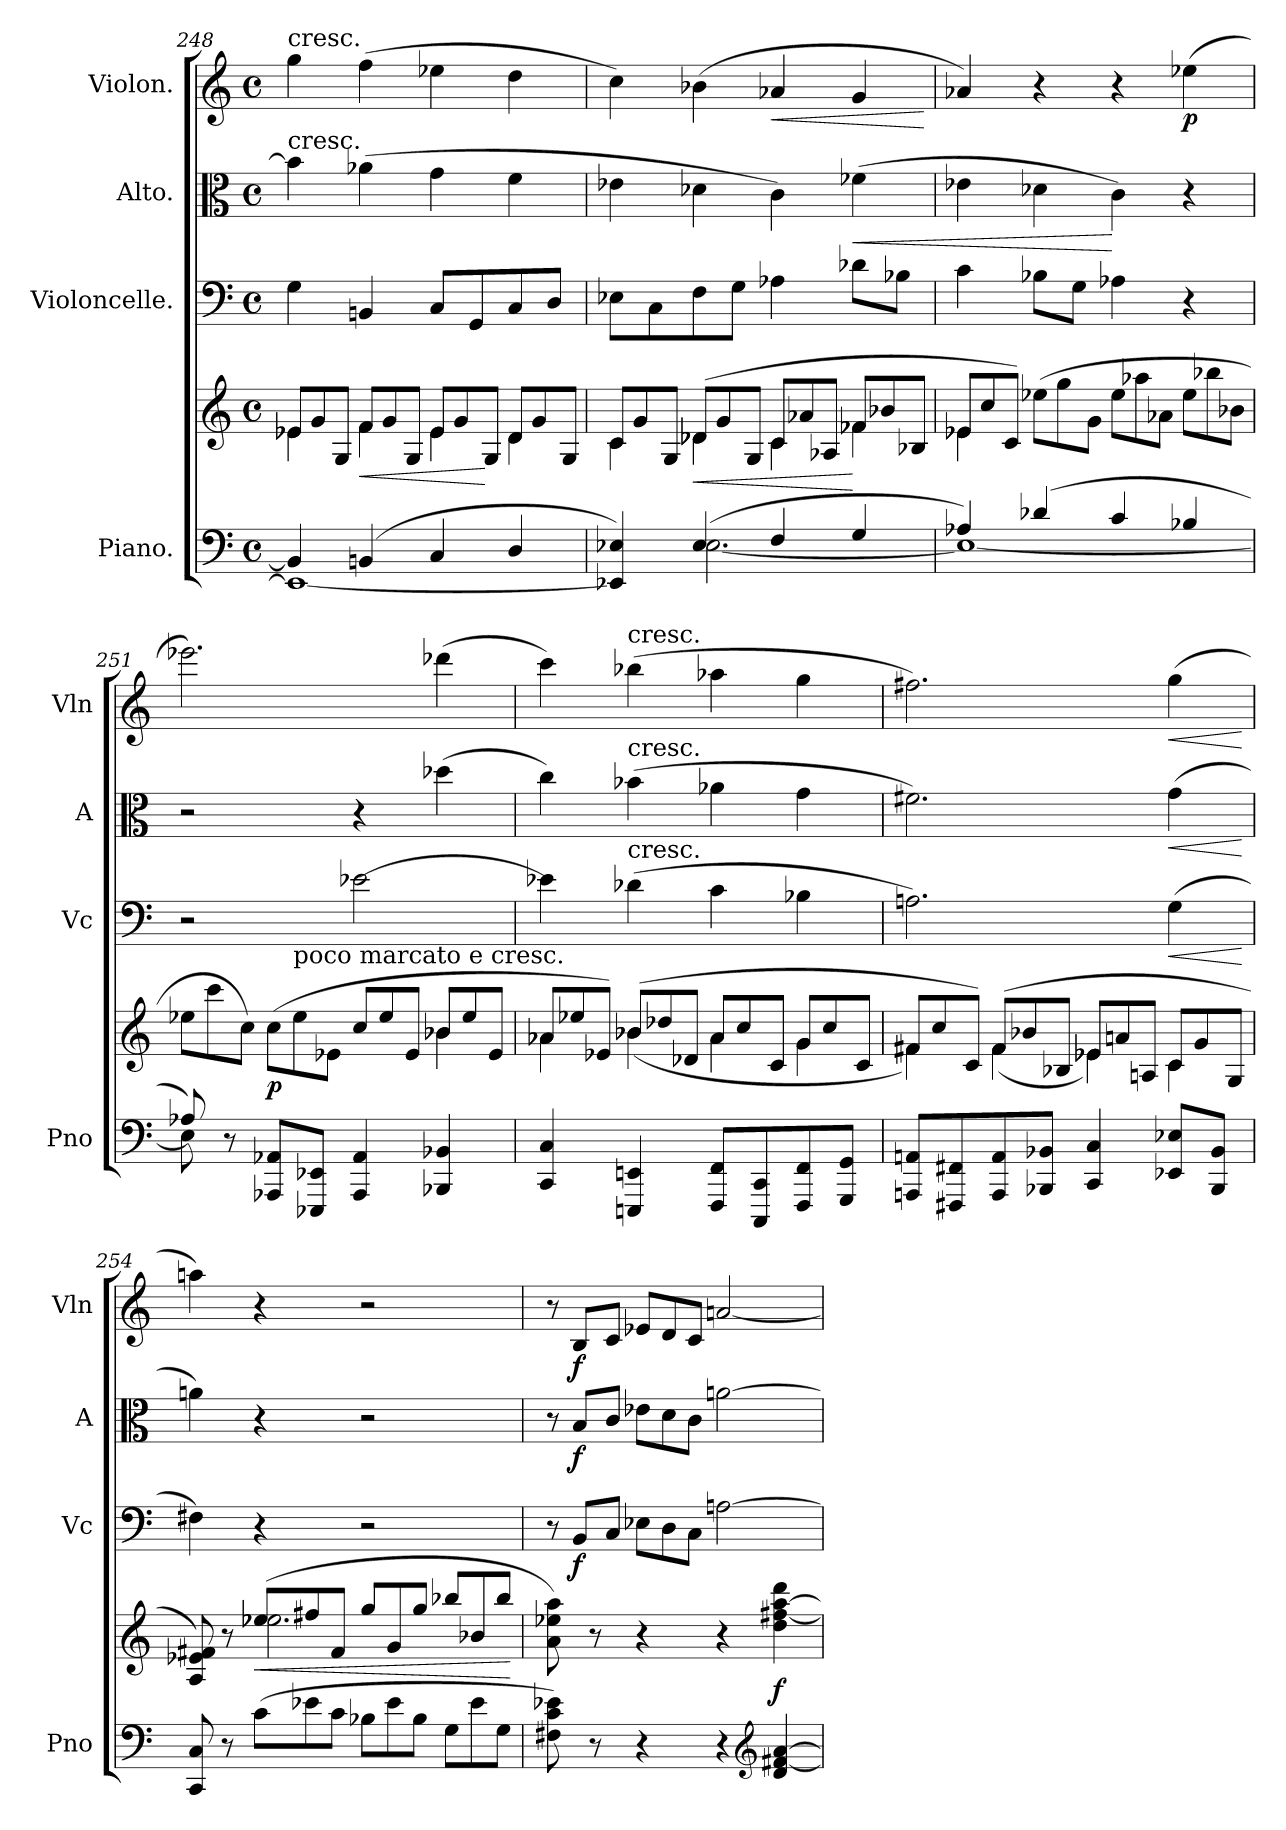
**kern	**kern	**dynam	**kern	**dynam	**kern	**dynam	**kern	**dynam
*part4	*part4	*part4	*part3	*part3	*part2	*part2	*part1	*part1
*staff5	*staff4	*staff4/5	*staff3	*staff3	*staff2	*staff2	*staff1	*staff1
*I"Piano.	*	*	*I"Violoncelle.	*	*I"Alto.	*	*I"Violon.	*
*I'Pno	*	*	*I'Vc	*	*I'A	*	*I'Vln	*
*clefF4	*clefG2	*	*clefF4	*	*clefC3	*	*clefG2	*
*k[]	*k[]	*	*k[]	*	*k[]	*	*k[]	*
*M4/4	*M4/4	*	*M4/4	*	*M4/4	*	*M4/4	*
*met(c)	*met(c)	*	*met(c)	*	*met(c)	*	*met(c)	*
=248	=248	=248	=248	=248	=248	=248	=248	=248
*^	*	*	*	*	*	*	*	*
*	*	*Xtuplet	*	*	*	*	*	*	*
*	*	*^	*	*	*	*	*	*	*
!	!	!	!	!	!	!	!	!	!LO:TX:t=cresc.	!
!	!	!	!	!	!	!	!LO:TX:t=cresc.	!	!	!
4BB-/]	1EE-_	12e-X/L	4e-X\	.	4G\	.	4b-\]	.	4gg\	.
.	.	12g/	.	.	.	.	.	.	.	.
.	.	12G/J	.	.	.	.	.	.	.	.
!	!	!	!	!LO:HP:b	!	!	!	!	!	!
(4BBn/	.	12f/L	4f\	<	4BBn/	.	(4a-X\	.	(4ff\	.
.	.	12g/	.	.	.	.	.	.	.	.
.	.	12G/J	.	.	.	.	.	.	.	.
4C/	.	12e-/L	4e-\	.	8C/L	.	4g\	.	4ee-X\	.
.	.	12g/	.	.	.	.	.	.	.	.
.	.	.	.	.	8GG/	.	.	.	.	.
.	.	12G/J	.	[	.	.	.	.	.	.
4D/	.	12d/L	4d\	.	8C/	.	4f\	.	4dd\	.
.	.	12g/	.	.	.	.	.	.	.	.
.	.	.	.	.	8D/J	.	.	.	.	.
.	.	12G/J	.	.	.	.	.	.	.	.
=249	=249	=249	=249	=249	=249	=249	=249	=249	=249	=249
4EE-X]/ 4E-X/)	4ryy	12c/L	4c\	.	8E-X\L	.	4e-X\	.	4cc\)	.
.	.	12g/	.	.	.	.	.	.	.	.
.	.	.	.	.	8C\	.	.	.	.	.
.	.	12G/J	.	.	.	.	.	.	.	.
!	!	!	!	!LO:HP:b	!	!	!	!	!	!
(4E-/	[2.E-\	(12d-X/L	4d-X\	<	8F\	.	4d-X\	.	(4b-X\	.
.	.	12g/	.	.	.	.	.	.	.	.
.	.	.	.	.	8G\J	.	.	.	.	.
.	.	12G/J	.	.	.	.	.	.	.	.
!	!	!	!	!	!	!	!	!	!	!LO:HP:b
4F/	.	12c/L	4c\	.	4A-X\	.	4c\)	.	4a-X/	<
.	.	12a-X/	.	.	.	.	.	.	.	.
.	.	12A-X/J	.	.	.	.	.	.	.	.
!	!	!	!	!	!	!	!	!LO:HP:b	!	!
4G/	.	12f-X/L	4f-X\	[	8d-X\L	.	(4f-X\	<	4g/	.
.	.	12b-X/	.	.	.	.	.	.	.	.
.	.	.	.	.	8B-X\J	.	.	.	.	.
.	.	12B-X/J	.	.	.	.	.	.	.	.
*v	*v	*	*	*	*	*	*	*	*	*
*	*v	*v	*	*	*	*	*	*	*
.	.	.	.	.	.	.	.	[
=250	=250	=250	=250	=250	=250	=250	=250	=250
*^	*^	*	*	*	*	*	*	*
4A-X/)	1E-_	12e-X/L	4e-X\	.	4c\	.	4e-X\	.	4a-X/)	.
.	.	12cc/	.	.	.	.	.	.	.	.
.	.	12c/J)	.	.	.	.	.	.	.	.
(4d-X/	.	(12ee-X\L	4ryy	.	8B-X\L	.	4d-X\	.	4r	.
.	.	12gg\	.	.	.	.	.	.	.	.
.	.	.	.	.	8G\J	.	.	.	.	.
.	.	12g\J	.	.	.	.	.	.	.	.
4c/	.	12ee-\L	2ryy	.	4A-X\	.	4c\)	[	4r	.
.	.	12aa-X\	.	.	.	.	.	.	.	.
.	.	12a-X\J	.	.	.	.	.	.	.	.
4B-X/	.	12ee-\L	.	.	4r	.	4r	.	(4ee-X\	p
.	.	12bb-X\	.	.	.	.	.	.	.	.
.	.	12b-X\J	.	.	.	.	.	.	.	.
=251	=251	=251	=251	=251	=251	=251	=251	=251	=251	=251
8A-X/)	8E-\]	12ee-X\L	2ryy	.	2r	.	2r	.	2.eee-X\)	.
.	.	12ccc\	.	.	.	.	.	.	.	.
8r	8ryy	.	.	.	.	.	.	.	.	.
.	.	12cc\J)	.	.	.	.	.	.	.	.
8AAA-X/ 8AA-X/L	4ryy	(12cc\L	.	p	.	.	.	.	.	.
!	!	!LO:TX:t=poco marcato e cresc.	!	!	!	!	!	!	!	!
.	.	12ee-\	.	.	.	.	.	.	.	.
8EEE-X/ 8EE-X/J	.	.	.	.	.	.	.	.	.	.
.	.	12e-X\J	.	.	.	.	.	.	.	.
4AAA-/ 4AA-/	2ryy	12cc/L	4ryy	.	[2e-X\	.	4r	.	.	.
.	.	12ee-/	.	.	.	.	.	.	.	.
.	.	12e-/J	.	.	.	.	.	.	.	.
4BBB-X/ 4BB-X/	.	12b-X/L	4b-X\	.	.	.	(4dd-X\	.	(4ddd-X\	.
.	.	12ee-/	.	.	.	.	.	.	.	.
.	.	12e-/J	.	.	.	.	.	.	.	.
*v	*v	*	*	*	*	*	*	*	*	*
=252	=252	=252	=252	=252	=252	=252	=252	=252	=252
4CC/ 4C/	12a-X/L	4a-X\	.	4e-X\]	.	4cc\)	.	4ccc\)	.
.	12ee-X/	.	.	.	.	.	.	.	.
.	12e-X/J)	.	.	.	.	.	.	.	.
!	!	!	!	!	!	!	!	!LO:TX:t=cresc.	!
!	!	!	!	!	!	!LO:TX:t=cresc.	!	!	!
!	!	!	!	!LO:TX:t=cresc.	!	!	!	!	!
4EEEn/ 4EEn/	(12b-X/L	(4b-X\	.	(4d-X\	.	(4b-X\	.	(4bb-X\	.
.	12dd-X/	.	.	.	.	.	.	.	.
.	12d-X/J	.	.	.	.	.	.	.	.
8FFF/ 8FF/L	12a-/L	4a-\	.	4c\	.	4a-X\	.	4aa-X\	.
.	12cc/	.	.	.	.	.	.	.	.
8CCC/ 8CC/	.	.	.	.	.	.	.	.	.
.	12c/J	.	.	.	.	.	.	.	.
8FFF/ 8FF/	12g/L	4g\	.	4B-X\	.	4g\	.	4gg\	.
.	12cc/	.	.	.	.	.	.	.	.
8GGG/ 8GG/J	.	.	.	.	.	.	.	.	.
.	12c/J	.	.	.	.	.	.	.	.
=253	=253	=253	=253	=253	=253	=253	=253	=253	=253
8AAAn/ 8AAn/L	12f#X/L	4f#X\)	.	2.An\)	.	2.f#X\)	.	2.ff#X\)	.
.	12cc/	.	.	.	.	.	.	.	.
8FFF#X/ 8FF#X/	.	.	.	.	.	.	.	.	.
.	12c/J)	.	.	.	.	.	.	.	.
8AAA/ 8AA/	(12f#/L	(>4f#\	.	.	.	.	.	.	.
.	12b-X/	.	.	.	.	.	.	.	.
8BBB-X/ 8BB-X/J	.	.	.	.	.	.	.	.	.
.	12B-X/J	.	.	.	.	.	.	.	.
4CC/ 4C/	12e-X/L	4e-X\)	.	.	.	.	.	.	.
.	12an/	.	.	.	.	.	.	.	.
.	12An/J	.	.	.	.	.	.	.	.
!	!	!	!	!	!LO:HP:b	!	!LO:HP:b	!	!LO:HP:b
8EE-X/ 8E-X/L	12c/L	4c\	.	(4G\	<	(4g\	<	(4gg\	<
.	12g/	.	.	.	.	.	.	.	.
8BBB-/ 8BB-/J	.	.	.	.	.	.	.	.	.
.	12G/J	.	.	.	.	.	.	.	.
*	*v	*v	*	*	*	*	*	*	*
.	.	.	.	[	.	[	.	[
=254	=254	=254	=254	=254	=254	=254	=254	=254
*	*^	*	*	*	*	*	*	*
8CC/ 8C/	8A/ 8e-X/ 8f#X/)	4ryy	.	4F#X\)	.	4an\)	.	4aan\)	.
8r	8r	.	.	.	.	.	.	.	.
*Xtuplet	*	*	*	*	*	*	*	*	*
!	!	!	!LO:HP:b	!	!	!	!	!	!
(12c\L	(12ee-X/L	2.ee-X\	<	4r	.	4r	.	4r	.
12e-X\	12ff#X/	.	.	.	.	.	.	.	.
12c\J	12f#/J	.	.	.	.	.	.	.	.
12B-X\L	12gg/L	.	.	2r	.	2r	.	2r	.
12e-\	12g/	.	.	.	.	.	.	.	.
12B-\J	12gg/J	.	.	.	.	.	.	.	.
12G\L	12bb-X/L	.	.	.	.	.	.	.	.
12e-\	12b-X/	.	.	.	.	.	.	.	.
12G\J	12bb-/J	.	.	.	.	.	.	.	.
*	*v	*v	*	*	*	*	*	*	*
.	.	[	.	.	.	.	.	.
=255	=255	=255	=255	=255	=255	=255	=255	=255
*	*	*	*Xtuplet	*	*Xtuplet	*	*Xtuplet	*
8F#X\ 8c\ 8e-X\)	8a\ 8ee-X\ 8aa\)	.	12r	.	12r	.	12r	.
.	.	.	12BB/L	f	12B/L	f	12B/L	f
8r	8r	.	.	.	.	.	.	.
.	.	.	12C/J	.	12c/J	.	12c/J	.
4r	4r	.	12E-X\L	.	12e-X\L	.	12e-X/L	.
.	.	.	12D\	.	12d\	.	12d/	.
.	.	.	12C\J	.	12c\J	.	12c/J	.
4r	4r	.	[2An\	.	[2an\	.	[2an/	.
*clefG2	*	*	*	*	*	*	*	*
4d/ [4f#X/ [4a/	4dd\ [4ff#X\ [4aa\ 4ddd\	f	.	.	.	.	.	.
=	=	=	=	=	=	=	=	=
*-	*-	*-	*-	*-	*-	*-	*-	*-
